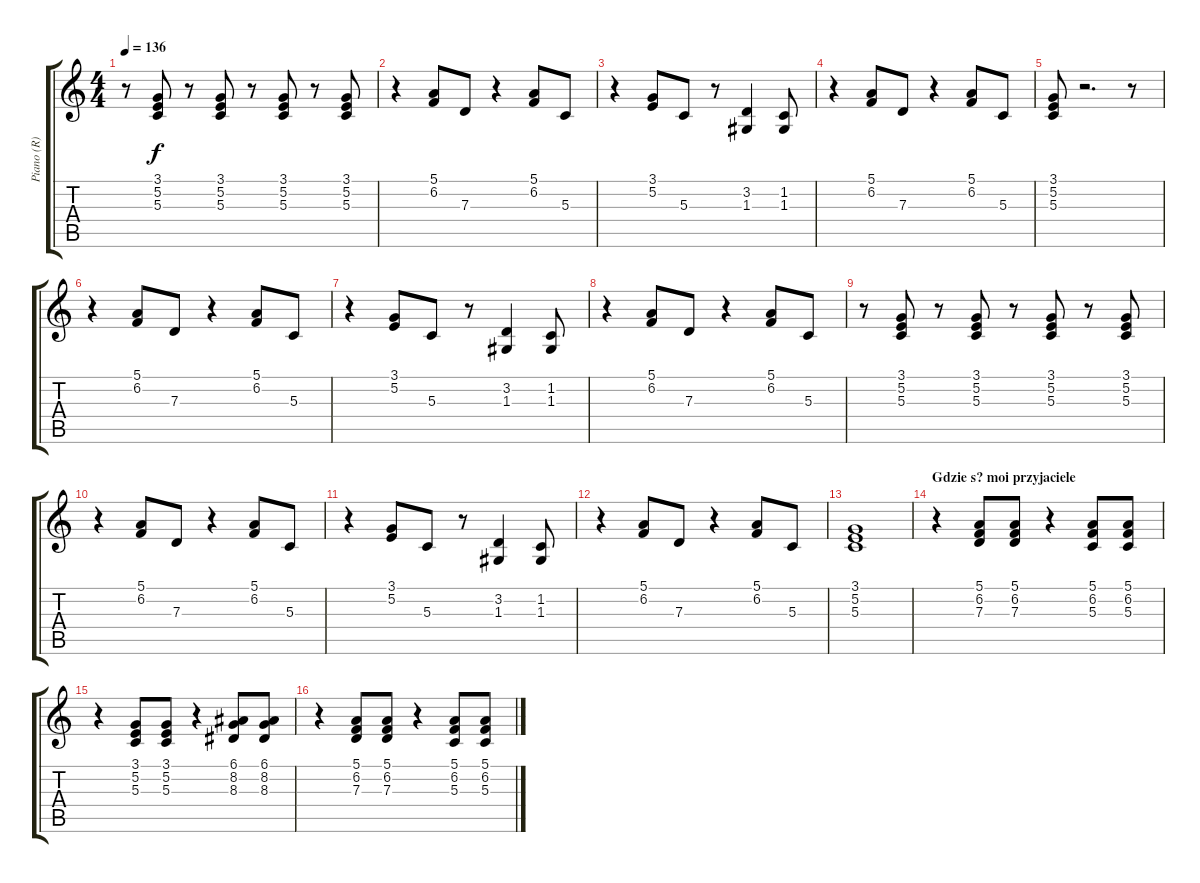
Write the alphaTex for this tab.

\track ("Piano (R)" "Piano (R)") {instrument brightacousticpiano}
\staff {score tabs}
\tuning (E4 B3 G3 D3 A2 E2) {hide}
\ts (4 4)
\tempo 136
\clef g2
\ks c
r.8{dy f} (3.1 5.2 5.3).8 r.8 (3.1 5.2 5.3).8 r.8 (3.1 5.2 5.3).8 r.8 (3.1 5.2 5.3).8 |
r.4 (5.1 6.2).8 7.3.8 r.4 (5.1 6.2).8 5.3.8 |
r.4 (3.1 5.2).8 5.3.8 r.8 (3.2 1.3).4 (1.2 1.3).8 |
r.4 (5.1 6.2).8 7.3.8 r.4 (5.1 6.2).8 5.3.8 |
(3.1 5.2 5.3).8 r.2{d} r.8 |
r.4 (5.1 6.2).8 7.3.8 r.4 (5.1 6.2).8 5.3.8 |
r.4 (3.1 5.2).8 5.3.8 r.8 (3.2 1.3).4 (1.2 1.3).8 |
r.4 (5.1 6.2).8 7.3.8 r.4 (5.1 6.2).8 5.3.8 |
r.8 (3.1 5.2 5.3).8 r.8 (3.1 5.2 5.3).8 r.8 (3.1 5.2 5.3).8 r.8 (3.1 5.2 5.3).8 |
r.4 (5.1 6.2).8 7.3.8 r.4 (5.1 6.2).8 5.3.8 |
r.4 (3.1 5.2).8 5.3.8 r.8 (3.2 1.3).4 (1.2 1.3).8 |
r.4 (5.1 6.2).8 7.3.8 r.4 (5.1 6.2).8 5.3.8 |
(3.1 5.2 5.3).1 |
\section ("" "Gdzie s? moi przyjaciele")
r.4 (5.1 6.2 7.3).8 (5.1 6.2 7.3).8 r.4 (5.1 6.2 5.3).8 (5.1 6.2 5.3).8 |
r.4 (3.1 5.2 5.3).8 (3.1 5.2 5.3).8 r.4 (6.1 8.2 8.3).8 (6.1 8.2 8.3).8 |
r.4 (5.1 6.2 7.3).8 (5.1 6.2 7.3).8 r.4 (5.1 6.2 5.3).8 (5.1 6.2 5.3).8
